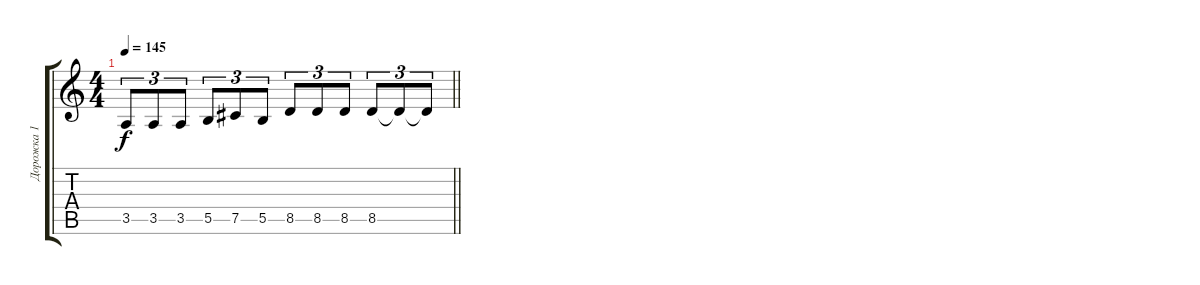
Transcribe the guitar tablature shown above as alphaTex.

\track ("Дорожка 1" "Дорожка 1") {instrument distortionguitar}
\staff {score tabs}
\tuning (Db4 Ab3 E3 B2 Gb2 B1) {hide}
\ts (4 4)
\tempo 145
\clef g2
\barLineRight lightlight
\ks c
3.5.8{tu (3 2) dy f} 3.5.8{tu (3 2)} 3.5.8{tu (3 2)} 5.5.8{tu (3 2)} 7.5.8{tu (3 2)} 5.5.8{tu (3 2)} 8.5.8{tu (3 2)} 8.5.8{tu (3 2)} 8.5.8{tu (3 2)} 8.5.8{tu (3 2)} 8.5{t}.8{tu (3 2)} 8.5{t}.8{tu (3 2)}
